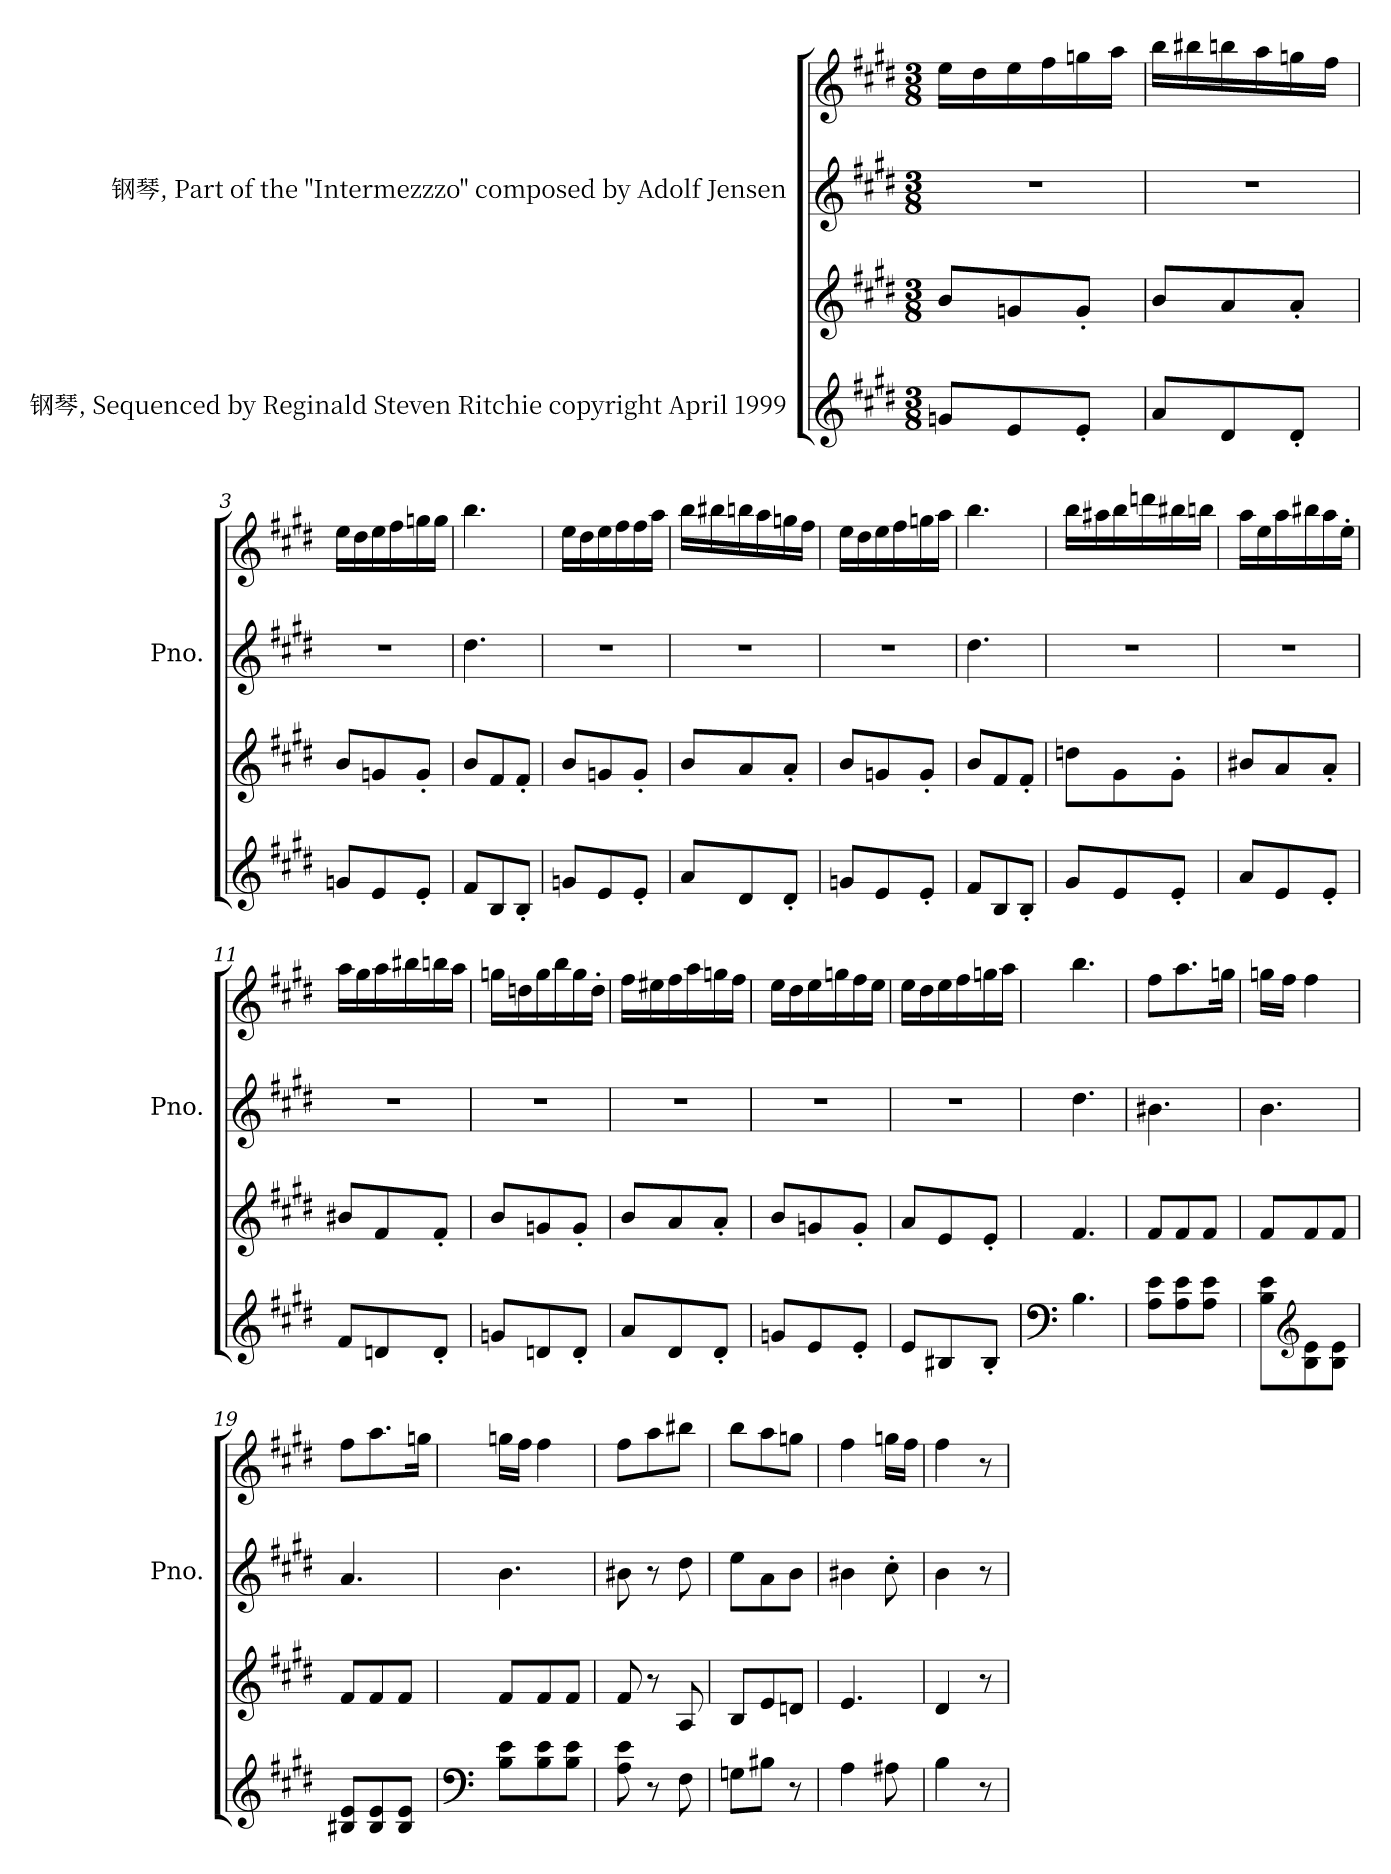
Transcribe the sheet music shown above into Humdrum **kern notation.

**kern	**kern	**kern	**kern
*part2	*part2	*part1	*part1
*staff4	*staff3	*staff2	*staff1
*I"钢琴, Sequenced by Reginald Steven Ritchie copyright April 1999	*	*I"钢琴, Part of the &quot;Intermezzzo&quot; composed by Adolf Jensen	*
*	*	*I'Pno.	*
*clefG2	*clefG2	*clefG2	*clefG2
*k[f#c#g#d#]	*k[f#c#g#d#]	*k[f#c#g#d#]	*k[f#c#g#d#]
*M3/8	*M3/8	*M3/8	*M3/8
*MM130	*MM130	*MM130	*MM130
=1	=1	=1	=1
8gn/L	8b/L	4.r	16ee\LL
.	.	.	16dd#\
8e/	8gn/	.	16ee\
.	.	.	16ff#\
8e'/J	8g'/J	.	16ggn\
.	.	.	16aa\JJ
!!LO:LB:g=z
=2	=2	=2	=2
8a/L	8b/L	4.r	16bb\LL
.	.	.	16bb#X\
8d#/	8a/	.	16bbn\
.	.	.	16aa\
8d#'/J	8a'/J	.	16ggn\
.	.	.	16ff#\JJ
=3	=3	=3	=3
8gn/L	8b/L	4.r	16ee\LL
.	.	.	16dd#\
8e/	8gn/	.	16ee\
.	.	.	16ff#\
8e'/J	8g'/J	.	16ggn\
.	.	.	16gg\JJ
=4	=4	=4	=4
8f#/L	8b/L	4.dd#\	4.bb\
8B/	8f#/	.	.
8B'/J	8f#'/J	.	.
=5	=5	=5	=5
8gn/L	8b/L	4.r	16ee\LL
.	.	.	16dd#\
8e/	8gn/	.	16ee\
.	.	.	16ff#\
8e'/J	8g'/J	.	16ff#\
.	.	.	16aa\JJ
=6	=6	=6	=6
8a/L	8b/L	4.r	16bb\LL
.	.	.	16bb#X\
8d#/	8a/	.	16bbn\
.	.	.	16aa\
8d#'/J	8a'/J	.	16ggn\
.	.	.	16ff#\JJ
!!LO:LB:g=z
=7	=7	=7	=7
8gn/L	8b/L	4.r	16ee\LL
.	.	.	16dd#\
8e/	8gn/	.	16ee\
.	.	.	16ff#\
8e'/J	8g'/J	.	16ggn\
.	.	.	16aa\JJ
=8	=8	=8	=8
8f#/L	8b/L	4.dd#\	4.bb\
8B/	8f#/	.	.
8B'/J	8f#'/J	.	.
=9	=9	=9	=9
8g#/L	8ddn\L	4.r	16bb\LL
.	.	.	16aa#X\
8e/	8g#\	.	16bb\
.	.	.	16dddn\
8e'/J	8g#'\J	.	16bb#X\
.	.	.	16bbn\JJ
=10	=10	=10	=10
8a/L	8b#X/L	4.r	16aa\LL
.	.	.	16ee\
8e/	8a/	.	16aa\
.	.	.	16bb#X\
8e'/J	8a'/J	.	16aa\
.	.	.	16ee'\JJ
=11	=11	=11	=11
8f#/L	8b#X/L	4.r	16aa\LL
.	.	.	16gg#\
8dn/	8f#/	.	16aa\
.	.	.	16bb#X\
8d'/J	8f#'/J	.	16bbn\
.	.	.	16aa\JJ
!!LO:PB:g=z
=12	=12	=12	=12
8gn/L	8b/L	4.r	16ggn\LL
.	.	.	16ddn\
8dn/	8gn/	.	16gg\
.	.	.	16bb\
8d'/J	8g'/J	.	16gg\
.	.	.	16dd'\JJ
=13	=13	=13	=13
8a/L	8b/L	4.r	16ff#\LL
.	.	.	16ee#X\
8d#/	8a/	.	16ff#\
.	.	.	16aa\
8d#'/J	8a'/J	.	16ggn\
.	.	.	16ff#\JJ
=14	=14	=14	=14
8gn/L	8b/L	4.r	16ee\LL
.	.	.	16dd#\
8e/	8gn/	.	16ee\
.	.	.	16ggn\
8e'/J	8g'/J	.	16ff#\
.	.	.	16ee\JJ
=15	=15	=15	=15
8e/L	8a/L	4.r	16ee\LL
.	.	.	16dd#\
8B#X/	8e/	.	16ee\
.	.	.	16ff#\
8B#'/J	8e'/J	.	16ggn\
.	.	.	16aa\JJ
=16	=16	=16	=16
*clefF4	*	*	*
4.B\	4.f#/	4.dd#\	4.bb\
=17	=17	=17	=17
8A\ 8e\L	8f#/L	4.b#X\	8ff#\L
8A\ 8e\	8f#/	.	8.aa\
8A\ 8e\J	8f#/J	.	.
.	.	.	16ggn\Jk
!!LO:LB:g=z
=18	=18	=18	=18
8B\ 8e\L	8f#/L	4.b\	16ggn\LL
.	.	.	16ff#\JJ
*clefG2	*	*	*
8B\ 8e\	8f#/	.	4ff#\
8B\ 8e\J	8f#/J	.	.
=19	=19	=19	=19
8B#X/ 8e/L	8f#/L	4.a/	8ff#\L
8B#/ 8e/	8f#/	.	8.aa\
8B#/ 8e/J	8f#/J	.	.
.	.	.	16ggn\Jk
=20	=20	=20	=20
*clefF4	*	*	*
8B\ 8e\L	8f#/L	4.b\	16ggn\LL
.	.	.	16ff#\JJ
8B\ 8e\	8f#/	.	4ff#\
8B\ 8e\J	8f#/J	.	.
=21	=21	=21	=21
8A\ 8e\	8f#/	8b#X\	8ff#\L
8r	8r	8r	8aa\
8F#\	8A/	8dd#\	8bb#X\J
=22	=22	=22	=22
8Gn\L	8B/L	8ee\L	8bb\L
8B#X\J	8e/	8a\	8aa\
8r	8dn/J	8b\J	8ggn\J
=23	=23	=23	=23
4A\	4.e/	4b#X\	4ff#\
8A#X\	.	8cc#'\	16ggn\LL
.	.	.	16ff#\JJ
=24	=24	=24	=24
4B\	4d#/	4b\	4ff#\
8r	8r	8r	8r
=	=	=	=
*-	*-	*-	*-
